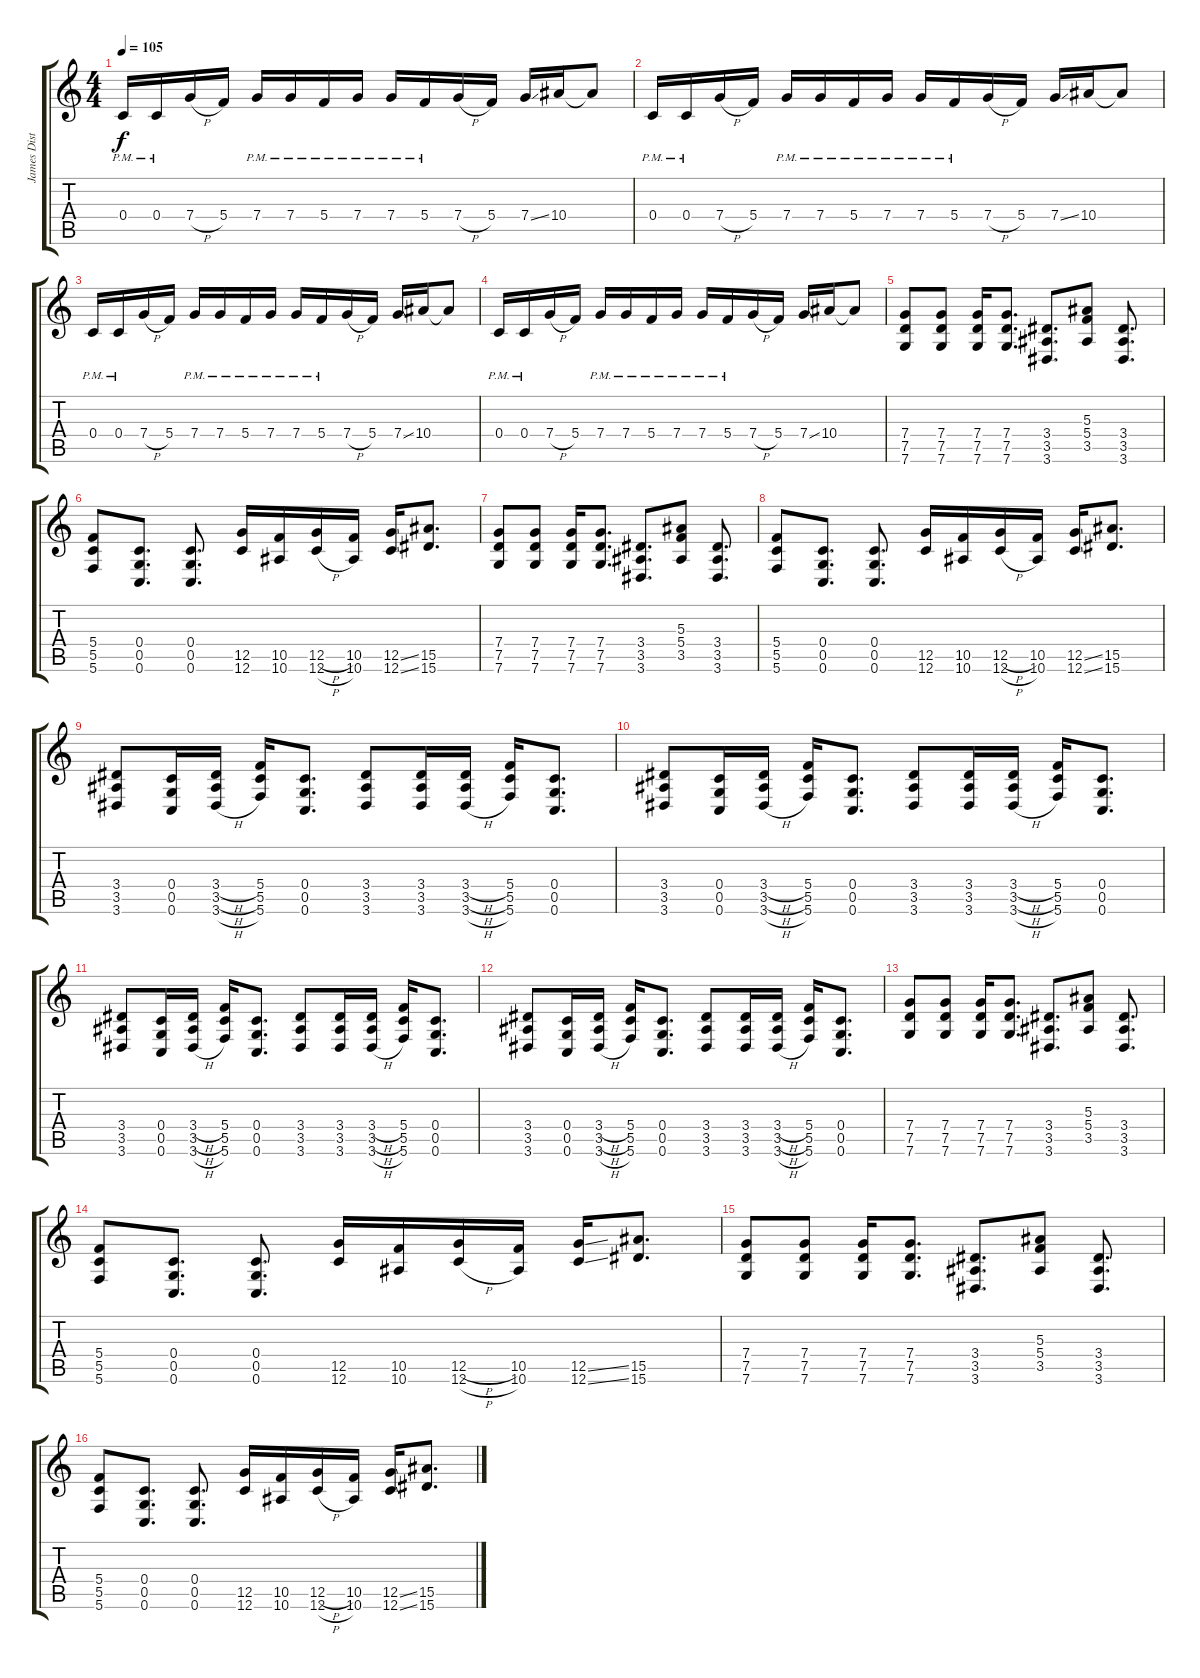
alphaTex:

\track ("James Distortion" "James Dist") {instrument distortionguitar}
\staff {score tabs}
\tuning (D4 A3 F3 C3 G2 C2) {hide}
\ts (4 4)
\tempo 105
\clef g2
\ks c
0.4{pm}.16{dy f} 0.4{pm}.16 7.4{h}.16 5.4.16 7.4{pm}.16 7.4{pm}.16 5.4{pm}.16 7.4{pm}.16 7.4{pm}.16 5.4{pm}.16 7.4{h}.16 5.4.16 7.4{ss}.16 10.4.16 10.4{t}.8 |
0.4{pm}.16 0.4{pm}.16 7.4{h}.16 5.4.16 7.4{pm}.16 7.4{pm}.16 5.4{pm}.16 7.4{pm}.16 7.4{pm}.16 5.4{pm}.16 7.4{h}.16 5.4.16 7.4{ss}.16 10.4.16 10.4{t}.8 |
0.4{pm}.16 0.4{pm}.16 7.4{h}.16 5.4.16 7.4{pm}.16 7.4{pm}.16 5.4{pm}.16 7.4{pm}.16 7.4{pm}.16 5.4{pm}.16 7.4{h}.16 5.4.16 7.4{ss}.16 10.4.16 10.4{t}.8 |
0.4{pm}.16 0.4{pm}.16 7.4{h}.16 5.4.16 7.4{pm}.16 7.4{pm}.16 5.4{pm}.16 7.4{pm}.16 7.4{pm}.16 5.4{pm}.16 7.4{h}.16 5.4.16 7.4{ss}.16 10.4.16 10.4{t}.8 |
(7.4 7.5 7.6).8 (7.4 7.5 7.6).8 (7.4 7.5 7.6).16 (7.4 7.5 7.6).8{d} (3.4 3.5 3.6).8{d} (5.3 5.4 3.5).8 (3.4 3.5 3.6).8{d} |
(5.4 5.5 5.6).8 (0.4 0.5 0.6).8{d} (0.4 0.5 0.6).8{d} (12.5 12.6).16 (10.5 10.6).16 (12.5{h} 12.6{h}).16 (10.5 10.6).16 (12.5{ss} 12.6{ss}).16 (15.5 15.6).8{d} |
(7.4 7.5 7.6).8 (7.4 7.5 7.6).8 (7.4 7.5 7.6).16 (7.4 7.5 7.6).8{d} (3.4 3.5 3.6).8{d} (5.3 5.4 3.5).8 (3.4 3.5 3.6).8{d} |
(5.4 5.5 5.6).8 (0.4 0.5 0.6).8{d} (0.4 0.5 0.6).8{d} (12.5 12.6).16 (10.5 10.6).16 (12.5{h} 12.6{h}).16 (10.5 10.6).16 (12.5{ss} 12.6{ss}).16 (15.5 15.6).8{d} |
(3.4 3.5 3.6).8 (0.4 0.5 0.6).16 (3.4{h} 3.5{h} 3.6{h}).16 (5.4 5.5 5.6).16 (0.4 0.5 0.6).8{d} (3.4 3.5 3.6).8 (3.4 3.5 3.6).16 (3.4{h} 3.5{h} 3.6{h}).16 (5.4 5.5 5.6).16 (0.4 0.5 0.6).8{d} |
(3.4 3.5 3.6).8 (0.4 0.5 0.6).16 (3.4{h} 3.5{h} 3.6{h}).16 (5.4 5.5 5.6).16 (0.4 0.5 0.6).8{d} (3.4 3.5 3.6).8 (3.4 3.5 3.6).16 (3.4{h} 3.5{h} 3.6{h}).16 (5.4 5.5 5.6).16 (0.4 0.5 0.6).8{d} |
(3.4 3.5 3.6).8 (0.4 0.5 0.6).16 (3.4{h} 3.5{h} 3.6{h}).16 (5.4 5.5 5.6).16 (0.4 0.5 0.6).8{d} (3.4 3.5 3.6).8 (3.4 3.5 3.6).16 (3.4{h} 3.5{h} 3.6{h}).16 (5.4 5.5 5.6).16 (0.4 0.5 0.6).8{d} |
(3.4 3.5 3.6).8 (0.4 0.5 0.6).16 (3.4{h} 3.5{h} 3.6{h}).16 (5.4 5.5 5.6).16 (0.4 0.5 0.6).8{d} (3.4 3.5 3.6).8 (3.4 3.5 3.6).16 (3.4{h} 3.5{h} 3.6{h}).16 (5.4 5.5 5.6).16 (0.4 0.5 0.6).8{d} |
(7.4 7.5 7.6).8 (7.4 7.5 7.6).8 (7.4 7.5 7.6).16 (7.4 7.5 7.6).8{d} (3.4 3.5 3.6).8{d} (5.3 5.4 3.5).8 (3.4 3.5 3.6).8{d} |
(5.4 5.5 5.6).8 (0.4 0.5 0.6).8{d} (0.4 0.5 0.6).8{d} (12.5 12.6).16 (10.5 10.6).16 (12.5{h} 12.6{h}).16 (10.5 10.6).16 (12.5{ss} 12.6{ss}).16 (15.5 15.6).8{d} |
(7.4 7.5 7.6).8 (7.4 7.5 7.6).8 (7.4 7.5 7.6).16 (7.4 7.5 7.6).8{d} (3.4 3.5 3.6).8{d} (5.3 5.4 3.5).8 (3.4 3.5 3.6).8{d} |
(5.4 5.5 5.6).8 (0.4 0.5 0.6).8{d} (0.4 0.5 0.6).8{d} (12.5 12.6).16 (10.5 10.6).16 (12.5{h} 12.6{h}).16 (10.5 10.6).16 (12.5{ss} 12.6{ss}).16 (15.5 15.6).8{d}
